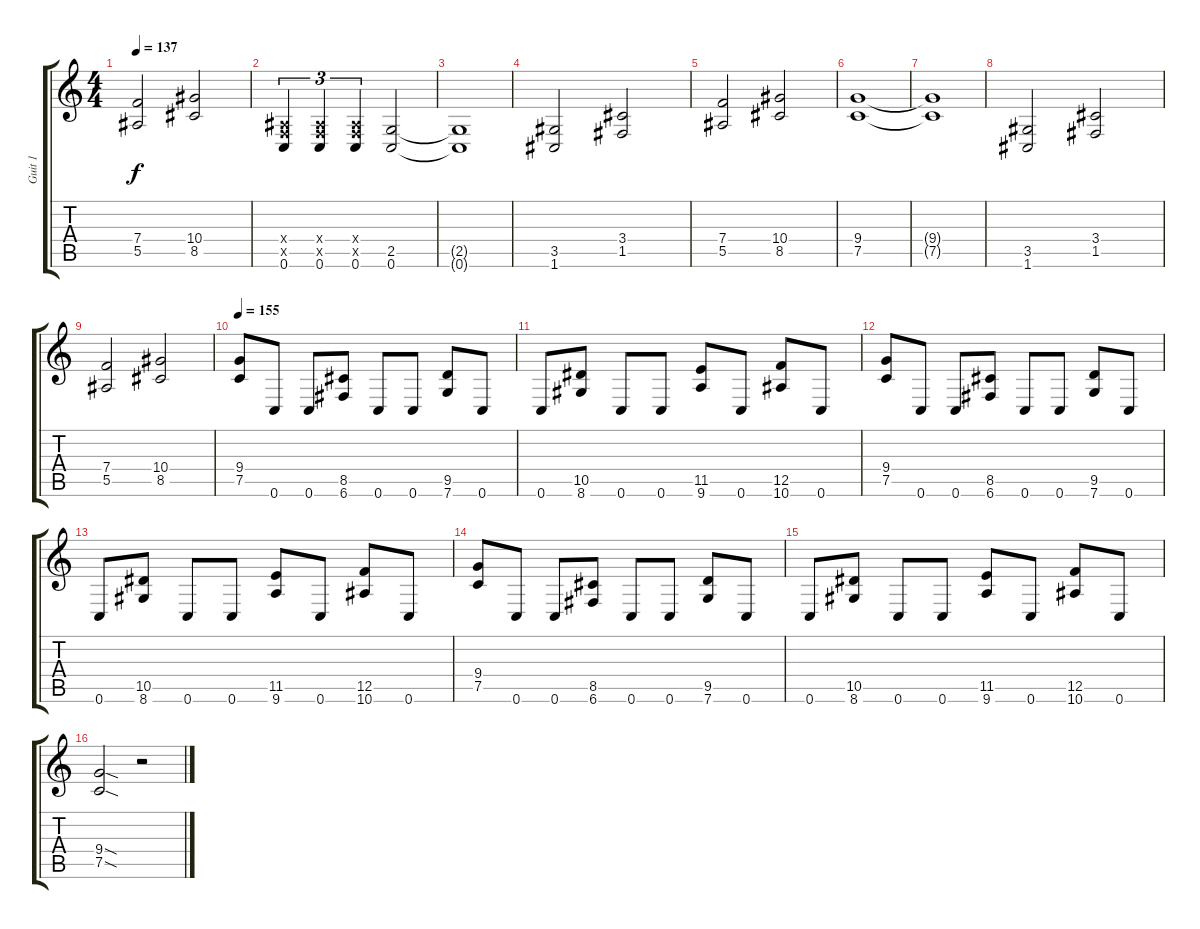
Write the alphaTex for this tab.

\track ("Guit 1" "Guit 1") {instrument distortionguitar}
\staff {score tabs}
\tuning (C4 G3 Eb3 Bb2 F2 C2) {hide}
\ts (4 4)
\tempo 137
\clef g2
\ks c
(7.4 5.5).2{dy f} (10.4 8.5).2 |
(0.4{x} 0.5{x} 0.6).4{tu (3 2)} (0.4{x} 0.5{x} 0.6).4{tu (3 2)} (0.4{x} 0.5{x} 0.6).4{tu (3 2)} (2.5 0.6).2 |
(2.5{t} 0.6{t}).1 |
(3.5 1.6).2 (3.4 1.5).2 |
(7.4 5.5).2 (10.4 8.5).2 |
(9.4 7.5).1 |
(9.4{t} 7.5{t}).1 |
(3.5 1.6).2 (3.4 1.5).2 |
(7.4 5.5).2 (10.4 8.5).2 |
\tempo 155
(9.4 7.5).8 0.6.8 0.6.8 (8.5 6.6).8 0.6.8 0.6.8 (9.5 7.6).8 0.6.8 |
0.6.8 (10.5 8.6).8 0.6.8 0.6.8 (11.5 9.6).8 0.6.8 (12.5 10.6).8 0.6.8 |
(9.4 7.5).8 0.6.8 0.6.8 (8.5 6.6).8 0.6.8 0.6.8 (9.5 7.6).8 0.6.8 |
0.6.8 (10.5 8.6).8 0.6.8 0.6.8 (11.5 9.6).8 0.6.8 (12.5 10.6).8 0.6.8 |
(9.4 7.5).8 0.6.8 0.6.8 (8.5 6.6).8 0.6.8 0.6.8 (9.5 7.6).8 0.6.8 |
0.6.8 (10.5 8.6).8 0.6.8 0.6.8 (11.5 9.6).8 0.6.8 (12.5 10.6).8 0.6.8 |
(9.4{sod} 7.5{sod}).2 r.2
